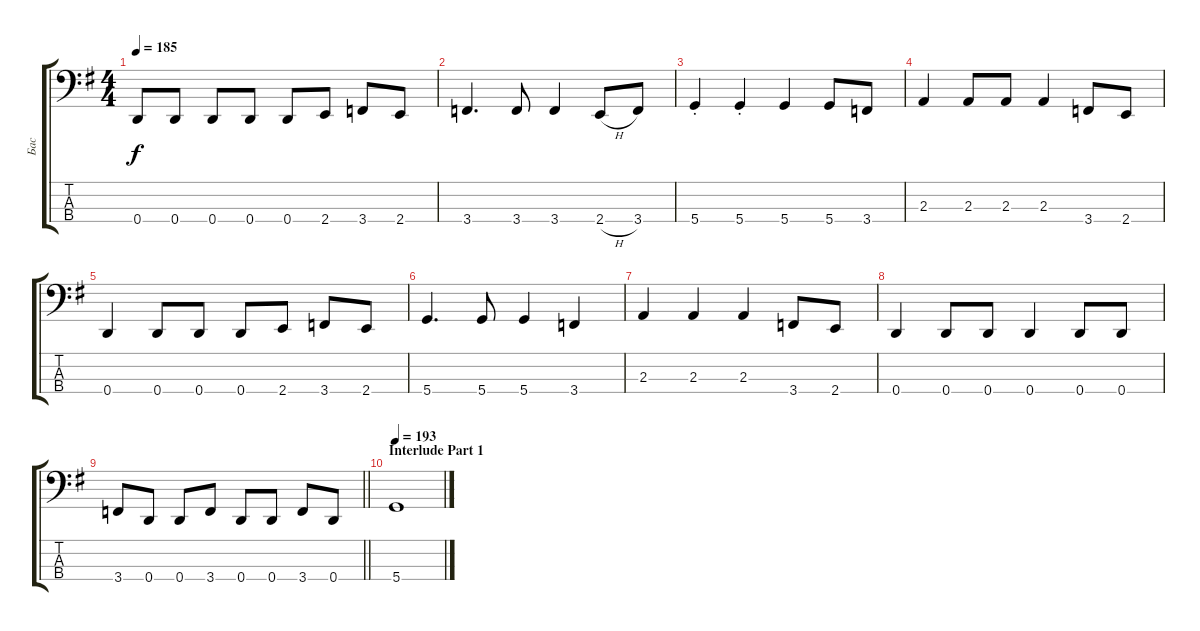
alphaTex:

\track ("Бас" "Бас") {instrument electricbassfinger}
\staff {score tabs}
\tuning (F2 C2 G1 D1) {hide}
\ts (4 4)
\tempo 185
\clef f4
\ks eminor
0.4.8{dy f} 0.4.8 0.4.8 0.4.8 0.4.8 2.4.8 3.4.8 2.4.8 |
3.4.4{d} 3.4.8 3.4.4 2.4{h}.8 3.4.8 |
5.4{st}.4 5.4{st}.4 5.4.4 5.4.8 3.4.8 |
2.3.4 2.3.8 2.3.8 2.3.4 3.4.8 2.4.8 |
0.4.4 0.4.8 0.4.8 0.4.8 2.4.8 3.4.8 2.4.8 |
5.4.4{d} 5.4.8 5.4.4 3.4.4 |
2.3.4 2.3.4 2.3.4 3.4.8 2.4.8 |
0.4.4 0.4.8 0.4.8 0.4.4 0.4.8 0.4.8 |
\barLineRight lightlight
3.4.8 0.4.8 0.4.8 3.4.8 0.4.8 0.4.8 3.4.8 0.4.8 |
\section ("" "Interlude Part 1")
\tempo 193
5.4.1
